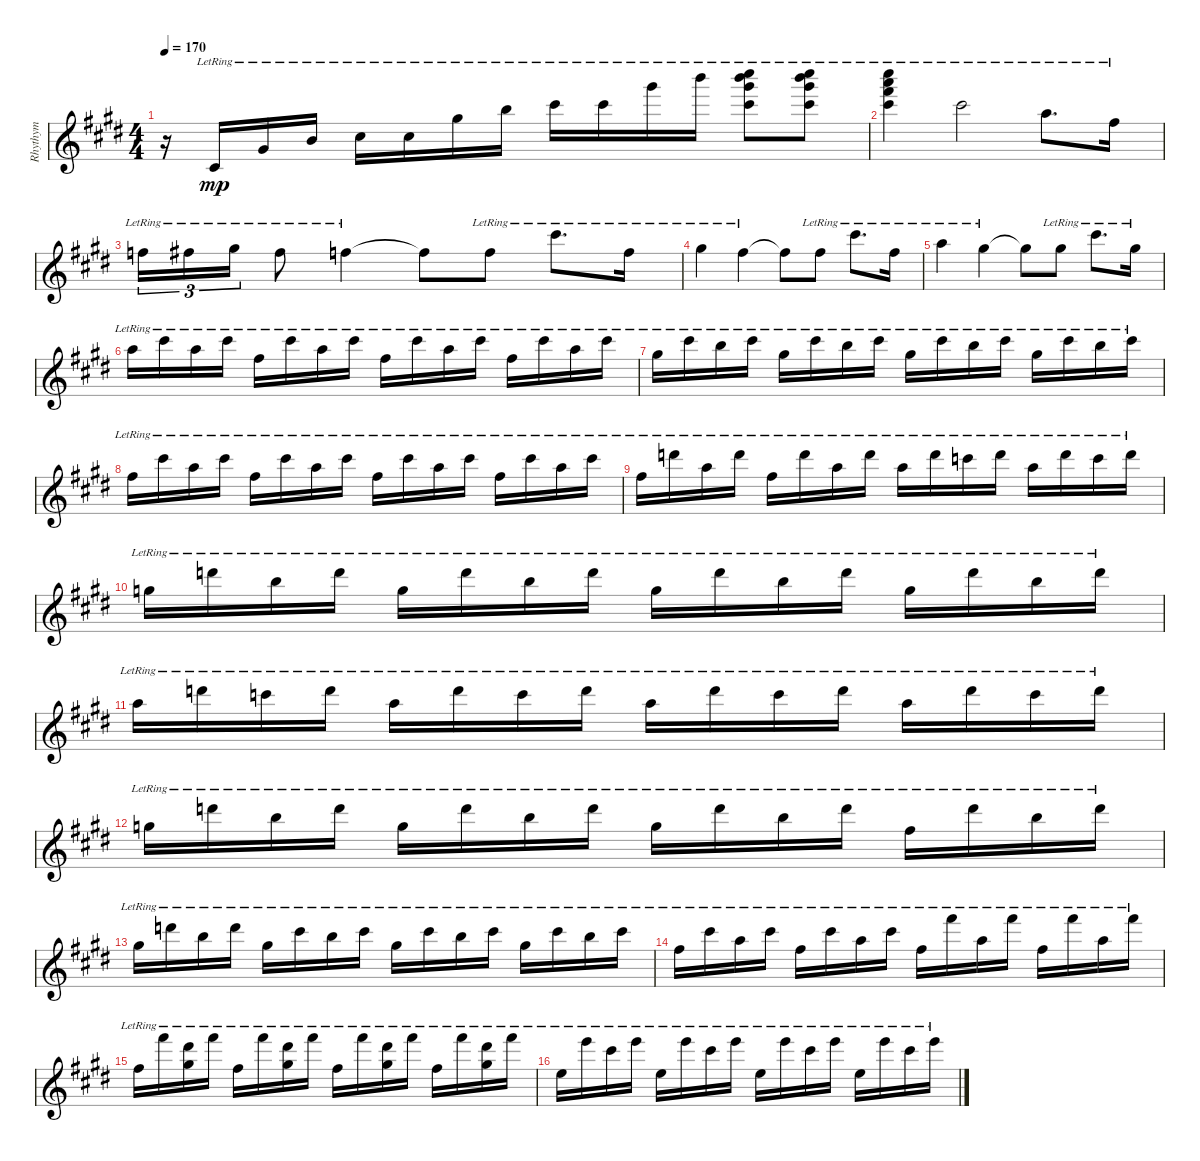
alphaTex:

\track ("Rhythym" "Rhythym") {instrument acousticguitarnylon}
\staff {score}
\tuning (E4 B3 G3 D3 A2 E2) {hide}
\ts (4 4)
\tempo 170
\clef g2
\ks c#minor
r.16{dy mp} 4.5{lr}.16 1.3{lr}.16 4.3{lr}.16 6.3{lr}.16 21.6{lr}.16 18.4{lr}.16 16.3{lr}.16 18.3{lr}.16 18.3{lr}.16 16.1{lr}.16 19.1{lr}.16 (21.1{lr} 24.2{lr} 25.3{lr} 23.4{lr}).8 (21.1{lr} 24.2{lr} 25.3{lr} 23.4{lr}).8 |
(21.1{lr} 22.2{lr} 23.3{lr} 23.4{lr}).4 23.4{lr}.2 24.5{lr}.8{d} 21.5{lr}.16 |
20.5{lr}.16{tu (3 2)} 21.5{lr}.16{tu (3 2)} 18.4{lr}.16{tu (3 2)} 16.4{lr}.8 15.4{lr}.4 15.4{t}.8 15.4{lr}.8 14.2{lr}.8{d} 15.4{lr}.16 |
13.3{lr}.4 11.3{lr}.4 11.3{t}.8 11.3{lr}.8 9.1{lr}.8{d} 11.3{lr}.16 |
10.2{lr}.4 9.2{lr}.4 9.2{t}.8 9.2{lr}.8 9.1{lr}.8{d} 9.2{lr}.16 |
10.2{lr}.16 9.1{lr}.16 10.2{lr}.16 9.1{lr}.16 7.2{lr}.16 9.1{lr}.16 10.2{lr}.16 9.1{lr}.16 7.2{lr}.16 9.1{lr}.16 10.2{lr}.16 9.1{lr}.16 7.2{lr}.16 9.1{lr}.16 10.2{lr}.16 9.1{lr}.16 |
9.2{lr}.16 9.1{lr}.16 7.1{lr}.16 9.1{lr}.16 9.2{lr}.16 9.1{lr}.16 7.1{lr}.16 9.1{lr}.16 9.2{lr}.16 9.1{lr}.16 7.1{lr}.16 9.1{lr}.16 9.2{lr}.16 9.1{lr}.16 7.1{lr}.16 9.1{lr}.16 |
7.2{lr}.16 9.1{lr}.16 10.2{lr}.16 9.1{lr}.16 7.2{lr}.16 9.1{lr}.16 10.2{lr}.16 9.1{lr}.16 7.2{lr}.16 9.1{lr}.16 10.2{lr}.16 9.1{lr}.16 7.2{lr}.16 9.1{lr}.16 10.2{lr}.16 9.1{lr}.16 |
7.2{lr}.16 10.1{lr}.16 10.2{lr}.16 10.1{lr}.16 11.3{lr}.16 10.1{lr}.16 10.2{lr}.16 10.1{lr}.16 10.2{lr}.16 10.1{lr}.16 8.1{lr}.16 10.1{lr}.16 10.2{lr}.16 10.1{lr}.16 8.1{lr}.16 10.1{lr}.16 |
8.2{lr}.16 10.1{lr}.16 7.1{lr}.16 10.1{lr}.16 8.2{lr}.16 10.1{lr}.16 7.1{lr}.16 10.1{lr}.16 8.2{lr}.16 10.1{lr}.16 7.1{lr}.16 10.1{lr}.16 8.2{lr}.16 10.1{lr}.16 7.1{lr}.16 10.1{lr}.16 |
10.2{lr}.16 10.1{lr}.16 8.1{lr}.16 10.1{lr}.16 10.2{lr}.16 10.1{lr}.16 8.1{lr}.16 10.1{lr}.16 10.2{lr}.16 10.1{lr}.16 8.1{lr}.16 10.1{lr}.16 10.2{lr}.16 10.1{lr}.16 8.1{lr}.16 10.1{lr}.16 |
8.2{lr}.16 10.1{lr}.16 7.1{lr}.16 10.1{lr}.16 8.2{lr}.16 10.1{lr}.16 7.1{lr}.16 10.1{lr}.16 8.2{lr}.16 10.1{lr}.16 7.1{lr}.16 10.1{lr}.16 7.2{lr}.16 10.1{lr}.16 7.1{lr}.16 10.1{lr}.16 |
9.2{lr}.16 10.1{lr}.16 7.1{lr}.16 10.1{lr}.16 9.2{lr}.16 9.1{lr}.16 7.1{lr}.16 9.1{lr}.16 9.2{lr}.16 9.1{lr}.16 7.1{lr}.16 9.1{lr}.16 9.2{lr}.16 9.1{lr}.16 7.1{lr}.16 9.1{lr}.16 |
7.2{lr}.16 9.1{lr}.16 10.2{lr}.16 9.1{lr}.16 7.2{lr}.16 9.1{lr}.16 10.2{lr}.16 9.1{lr}.16 7.2{lr}.16 14.1{lr}.16 14.3{lr}.16 14.1{lr}.16 11.3{lr}.16 14.1{lr}.16 14.3{lr}.16 14.1{lr}.16 |
11.3{lr}.16 14.1{lr}.16 (11.1{lr} 13.3{lr}).16 14.1{lr}.16 11.3{lr}.16 14.1{lr}.16 (11.1{lr} 13.3{lr}).16 14.1{lr}.16 11.3{lr}.16 14.1{lr}.16 (11.1{lr} 13.3{lr}).16 14.1{lr}.16 11.3{lr}.16 14.1{lr}.16 (11.1{lr} 13.3{lr}).16 14.1{lr}.16 |
14.4{lr}.16 12.1{lr}.16 14.2{lr}.16 12.1{lr}.16 14.4{lr}.16 12.1{lr}.16 14.2{lr}.16 12.1{lr}.16 14.4{lr}.16 12.1{lr}.16 14.2{lr}.16 12.1{lr}.16 14.4{lr}.16 12.1{lr}.16 14.2{lr}.16 12.1{lr}.16
